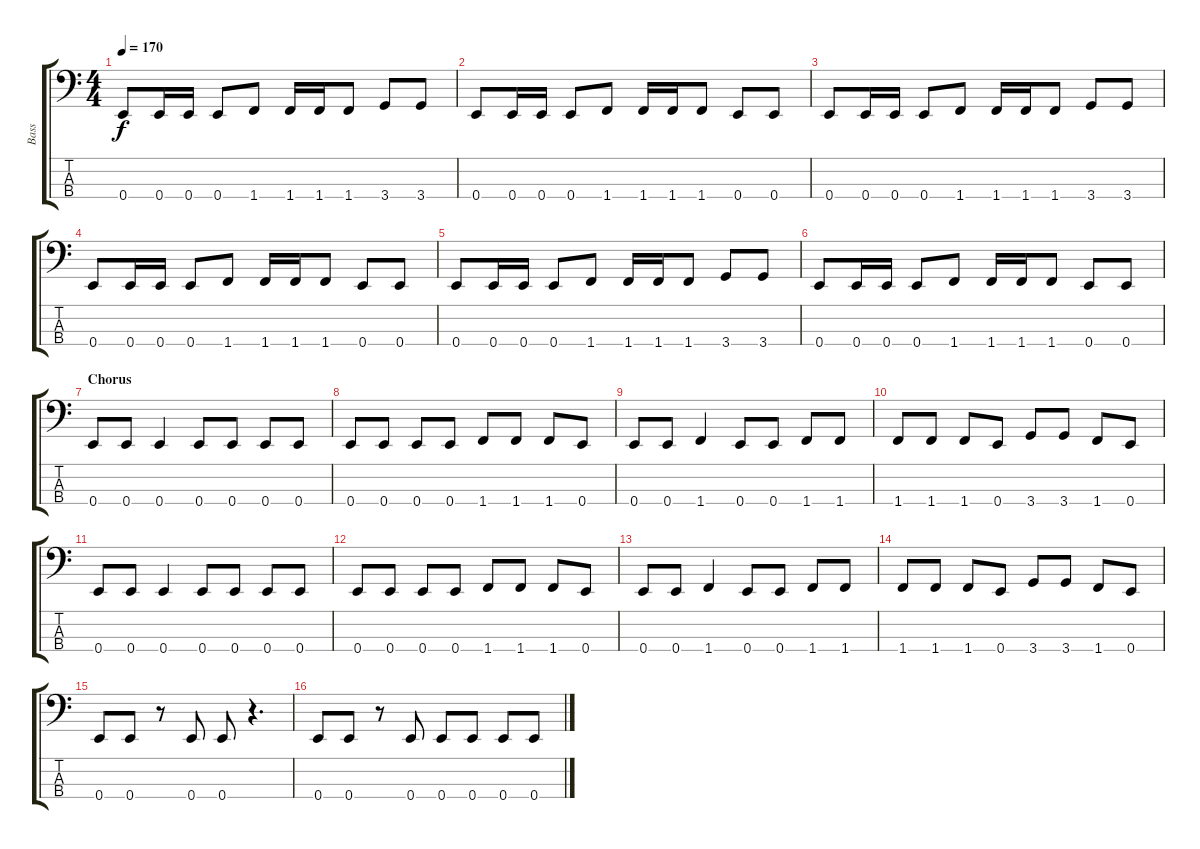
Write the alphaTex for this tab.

\track ("Bass" "Bass") {instrument electricbasspick}
\staff {score tabs}
\tuning (G2 D2 A1 E1) {hide}
\ts (4 4)
\tempo 170
\clef f4
\ks c
0.4.8{dy f} 0.4.16 0.4.16 0.4.8 1.4.8 1.4.16 1.4.16 1.4.8 3.4.8 3.4.8 |
0.4.8 0.4.16 0.4.16 0.4.8 1.4.8 1.4.16 1.4.16 1.4.8 0.4.8 0.4.8 |
0.4.8 0.4.16 0.4.16 0.4.8 1.4.8 1.4.16 1.4.16 1.4.8 3.4.8 3.4.8 |
0.4.8 0.4.16 0.4.16 0.4.8 1.4.8 1.4.16 1.4.16 1.4.8 0.4.8 0.4.8 |
0.4.8 0.4.16 0.4.16 0.4.8 1.4.8 1.4.16 1.4.16 1.4.8 3.4.8 3.4.8 |
0.4.8 0.4.16 0.4.16 0.4.8 1.4.8 1.4.16 1.4.16 1.4.8 0.4.8 0.4.8 |
\section ("" "Chorus")
0.4.8 0.4.8 0.4.4 0.4.8 0.4.8 0.4.8 0.4.8 |
0.4.8 0.4.8 0.4.8 0.4.8 1.4.8 1.4.8 1.4.8 0.4.8 |
0.4.8 0.4.8 1.4.4 0.4.8 0.4.8 1.4.8 1.4.8 |
1.4.8 1.4.8 1.4.8 0.4.8 3.4.8 3.4.8 1.4.8 0.4.8 |
0.4.8 0.4.8 0.4.4 0.4.8 0.4.8 0.4.8 0.4.8 |
0.4.8 0.4.8 0.4.8 0.4.8 1.4.8 1.4.8 1.4.8 0.4.8 |
0.4.8 0.4.8 1.4.4 0.4.8 0.4.8 1.4.8 1.4.8 |
1.4.8 1.4.8 1.4.8 0.4.8 3.4.8 3.4.8 1.4.8 0.4.8 |
0.4.8 0.4.8 r.8 0.4.8 0.4.8 r.4{d} |
0.4.8 0.4.8 r.8 0.4.8 0.4.8 0.4.8 0.4.8 0.4.8
